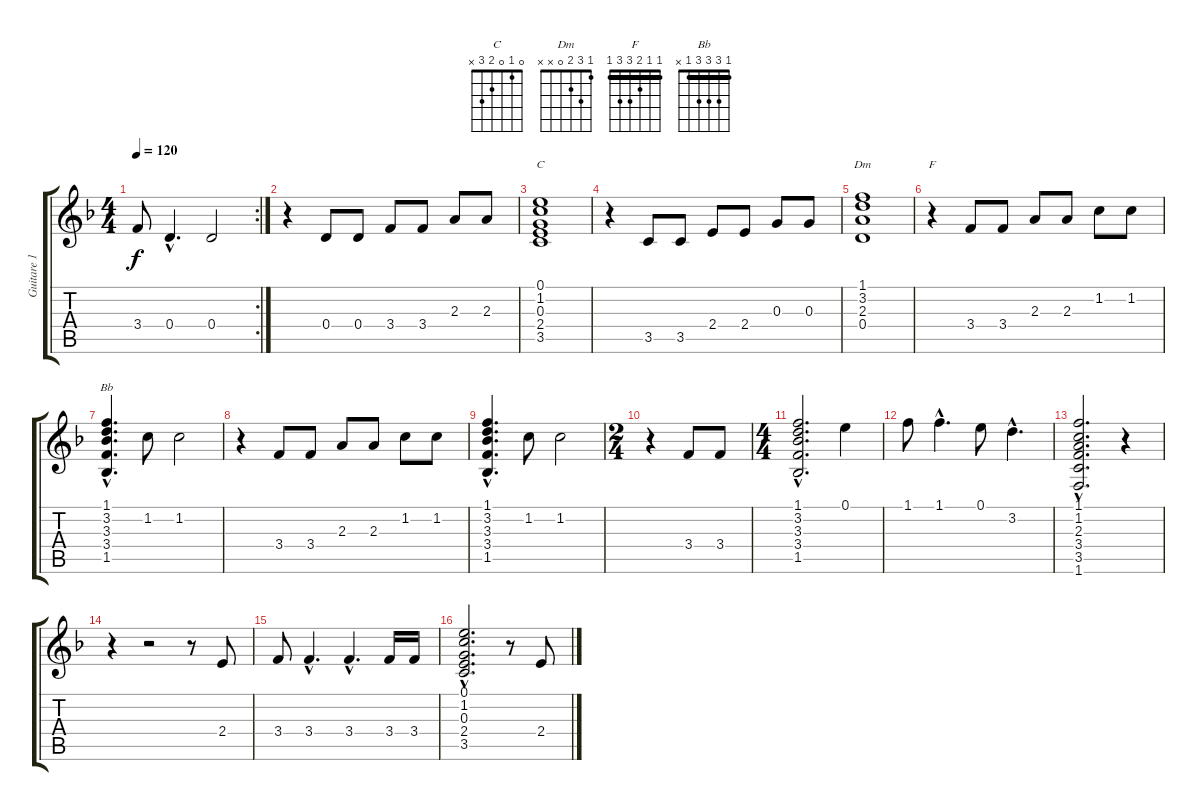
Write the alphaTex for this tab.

\track ("Guitare 1" "Guitare 1") {instrument electricguitarclean}
\staff {score tabs}
\tuning (E4 B3 G3 D3 A2 E2) {hide}
\chord ("C" 0 1 0 2 3 x)
\chord ("Dm" 1 3 2 0 x x)
\chord ("F" 1 1 2 3 3 1) {barre 1}
\chord ("Bb" 1 3 3 3 1 x) {barre 1}
\rc 2
\ts (4 4)
\tempo 120
\clef g2
\ks f
3.4.8{dy f} 0.4{hac}.4{d} 0.4.2 |
r.4 0.4.8 0.4.8 3.4.8 3.4.8 2.3.8 2.3.8 |
(0.1 1.2 0.3 2.4 3.5).1{ch "C"} |
r.4 3.5.8 3.5.8 2.4.8 2.4.8 0.3.8 0.3.8 |
(1.1 3.2 2.3 0.4).1{ch "Dm"} |
r.4{ch "F"} 3.4.8 3.4.8 2.3.8 2.3.8 1.2.8 1.2.8 |
(1.1{hac} 3.2{hac} 3.3{hac} 3.4{hac} 1.5{hac}).4{d ch "Bb"} 1.2.8 1.2.2 |
r.4 3.4.8 3.4.8 2.3.8 2.3.8 1.2.8 1.2.8 |
(1.1{hac} 3.2{hac} 3.3{hac} 3.4{hac} 1.5{hac}).4{d} 1.2.8 1.2.2 |
\ts (2 4)
r.4 3.4.8 3.4.8 |
\ts (4 4)
(1.1{hac} 3.2{hac} 3.3{hac} 3.4{hac} 1.5{hac}).2{d} 0.1.4 |
1.1.8 1.1{hac}.4{d} 0.1.8 3.2{hac}.4{d} |
(1.1{hac} 1.2{hac} 2.3{hac} 3.4{hac} 3.5{hac} 1.6{hac}).2{d} r.4 |
r.4 r.2 r.8 2.4.8 |
3.4.8 3.4{hac}.4{d} 3.4{hac}.4{d} 3.4.16 3.4.16 |
(0.1{hac} 1.2{hac} 0.3{hac} 2.4{hac} 3.5{hac}).2{d} r.8 2.4.8
